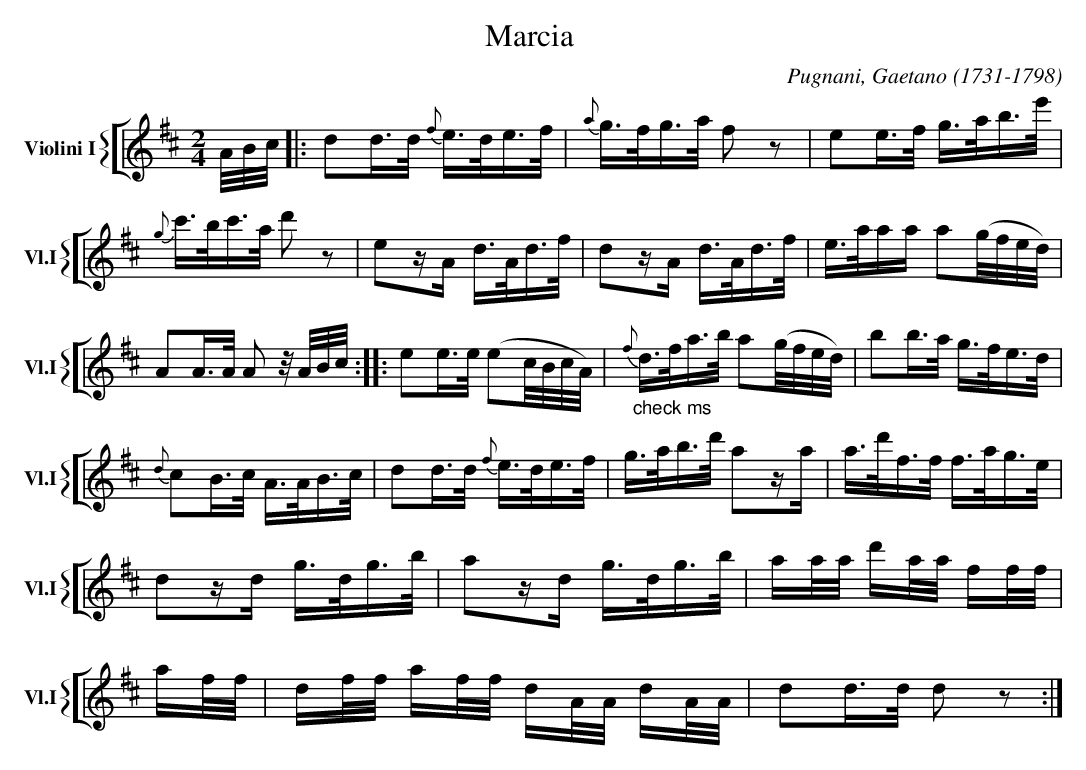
X:1
T:Marcia
C:Pugnani, Gaetano (1731-1798)
M:2/4
L:1/4
K:D
V: 11 clef=treble name="Violini I" sname="Vl.I"
%%staves [{ 11 }]
   A/8B/8c/8 |: d/d/4>d/4 {f}e//>d//e//>f// | {a}g//>f//g//>a// f/z/ | \
   e/e//>f// g//>a//b//>e'// | {g}c'//>b//c'//>a// d'/z/| e/z//A// d//>A//d//>f// | \
   d/z//A// d//>A//d//>f// | e//>a//a//a// a/(g/8f/8e/8d/8) | A/A//>A// A/ z/8A/8B/8c/8 :: \
   e/e//>e// (e/c/8B/8c/8A/8) | "_check ms"{f}d//>f//a//>b// a/(g/8f/8e/8d/8) | b/b//>a// g//>f//e//>d// | \
   {d}c/B//>c// A//>A//B//>c// | d/d//>d// {f}e//>d//e//>f// | g//>a//b//>d'// a/z//a// | \
   a//>d'//f//>//f// f//>a//g//>e// | d/z//d// g//>d//g//>b// | a/z//d// g//>d//g//>b// | \
   a//a/8a/8 d'//A'/8A'/8  F'//F'/8F'/8 | A'//F'/8F'/8 | \
   d//f/8f/8 A'//F'/8F'/8 d/4A/8A/8 d//A/8A/8 | d/d//>d// d/z/ :|
